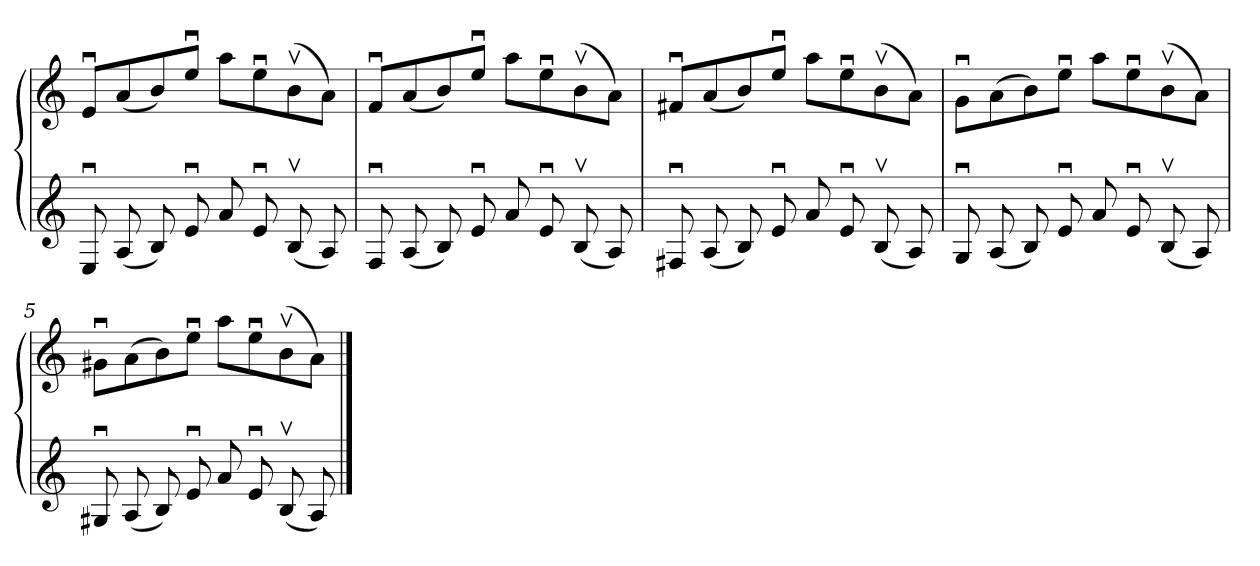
**kern	**kern
*part2	*part1
*staff2	*staff1
*stria6	*
*	*clefG2
*	*ITrd7c12
*k[]	*k[]
*C:	*C:
=1	=1
8Eu>	8Eu>/L
(8A>	(<8A>/
8B)	8B/)
8eu>	8eu>/J
8a>	8a>\L
8eu>	8eu>\
(8Bv>	(>8Bv>\
8A)	8A\J)
=2	=2
8Fu>	8Fu>/L
(8A>	(<8A>/
8B)	8B/)
8eu>	8eu>/J
8a>	8a>\L
8eu>	8eu>\
(8Bv>	(>8Bv>\
8A)	8A\J)
=3	=3
8F#u>	8F#Xu>/L
(8A>	(<8A>/
8B)	8B/)
8eu>	8eu>/J
8a>	8a>\L
8eu>	8eu>\
(8Bv>	(>8Bv>\
8A)	8A\J)
=4	=4
8Gu>	8Gu>\L
(8A>	(>8A>\
8B)	8B\)
8eu>	8eu>\J
8a>	8a>\L
8eu>	8eu>\
(8Bv>	(>8Bv>\
8A)	8A\J)
=5	=5
8G#u>	8G#Xu>\L
(8A>	(>8A>\
8B)	8B\)
8eu>	8eu>\J
8a>	8a>\L
8eu>	8eu>\
(8Bv>	(>8Bv>\
8A)	8A\J)
==	==
*-	*-
